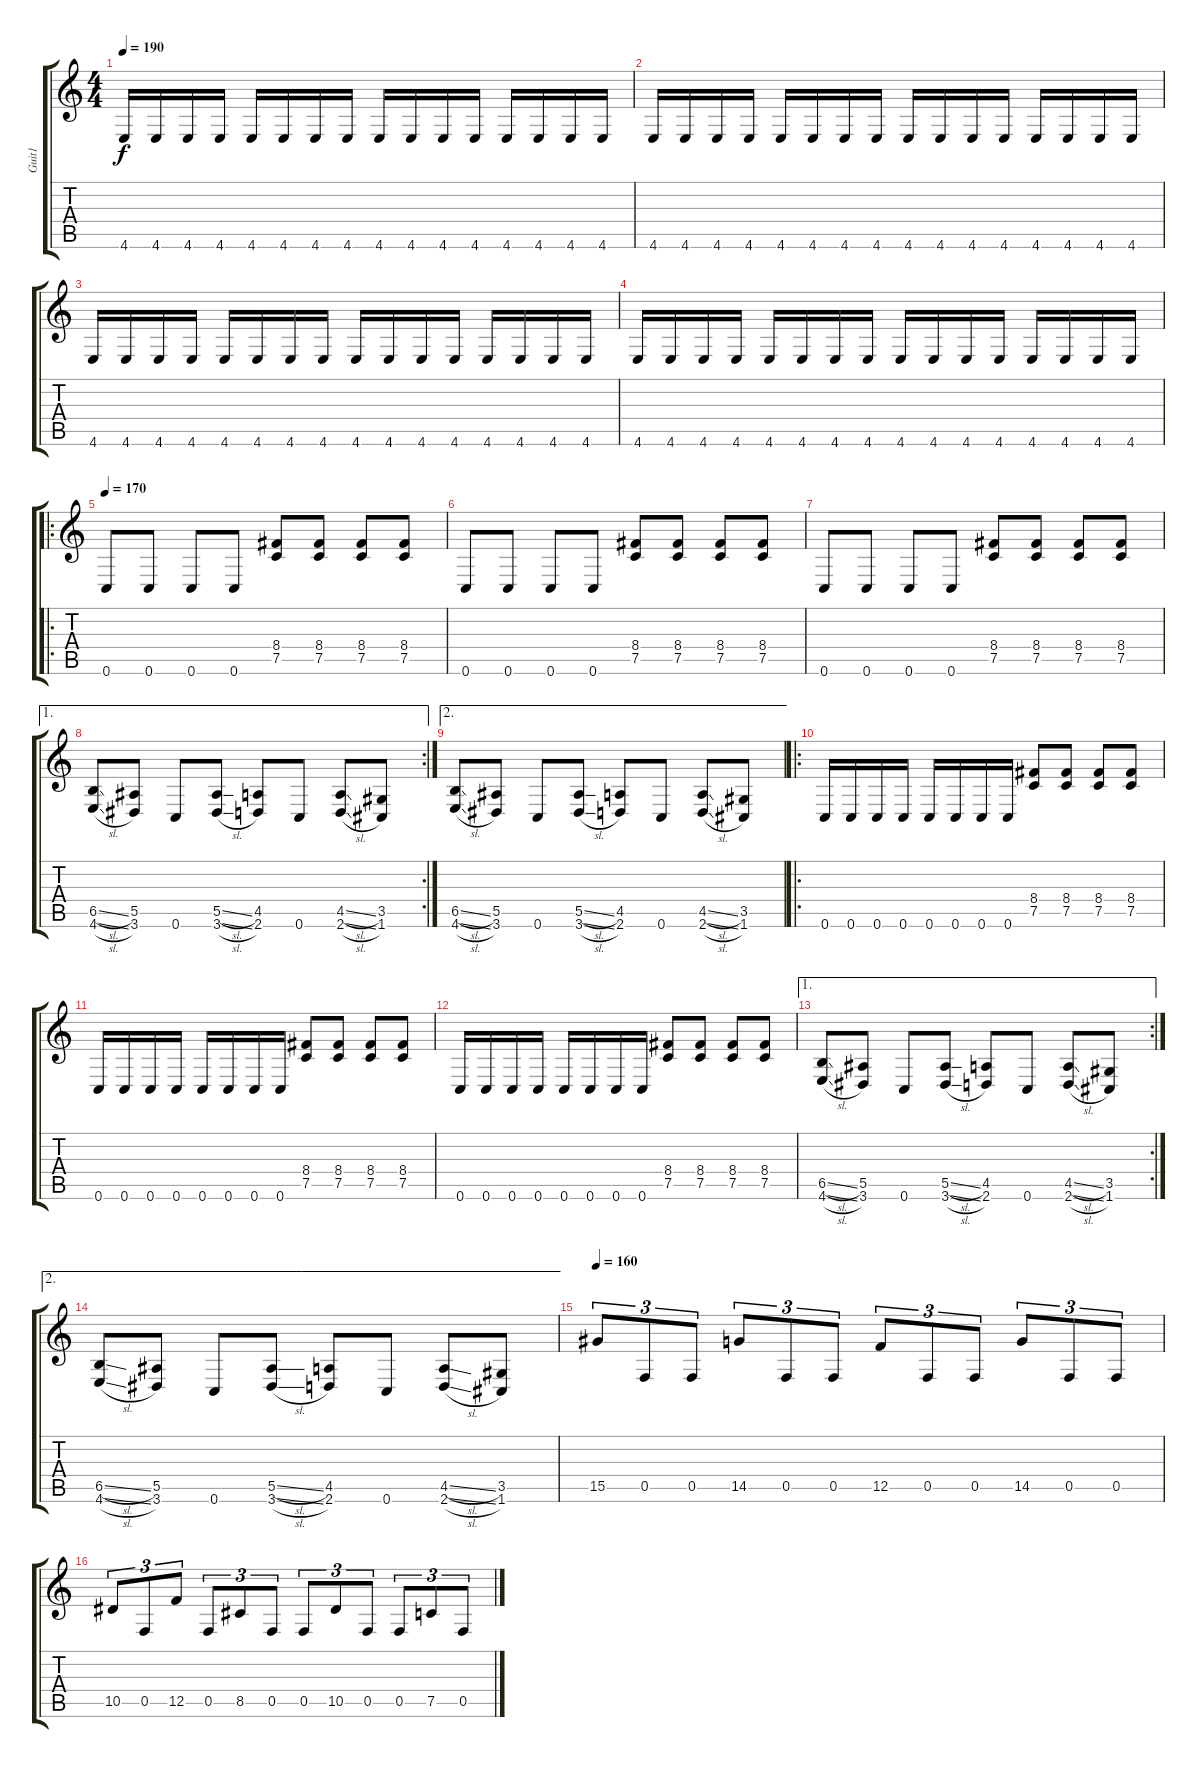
\track ("Guit1" "Guit1") {instrument distortionguitar}
\staff {score tabs}
\tuning (C4 G3 Eb3 Bb2 F2 C2) {hide}
\ts (4 4)
\tempo 190
\clef g2
\ks c
4.6.16{dy f} 4.6.16 4.6.16 4.6.16 4.6.16 4.6.16 4.6.16 4.6.16 4.6.16 4.6.16 4.6.16 4.6.16 4.6.16 4.6.16 4.6.16 4.6.16 |
4.6.16 4.6.16 4.6.16 4.6.16 4.6.16 4.6.16 4.6.16 4.6.16 4.6.16 4.6.16 4.6.16 4.6.16 4.6.16 4.6.16 4.6.16 4.6.16 |
4.6.16 4.6.16 4.6.16 4.6.16 4.6.16 4.6.16 4.6.16 4.6.16 4.6.16 4.6.16 4.6.16 4.6.16 4.6.16 4.6.16 4.6.16 4.6.16 |
4.6.16 4.6.16 4.6.16 4.6.16 4.6.16 4.6.16 4.6.16 4.6.16 4.6.16 4.6.16 4.6.16 4.6.16 4.6.16 4.6.16 4.6.16 4.6.16 |
\ro
\tempo 170
0.6.8 0.6.8 0.6.8 0.6.8 (8.4 7.5).8 (8.4 7.5).8 (8.4 7.5).8 (8.4 7.5).8 |
0.6.8 0.6.8 0.6.8 0.6.8 (8.4 7.5).8 (8.4 7.5).8 (8.4 7.5).8 (8.4 7.5).8 |
0.6.8 0.6.8 0.6.8 0.6.8 (8.4 7.5).8 (8.4 7.5).8 (8.4 7.5).8 (8.4 7.5).8 |
\ae 1
\rc 2
(6.5{sl} 4.6{sl}).8 (5.5 3.6).8 0.6.8 (5.5{sl} 3.6{sl}).8 (4.5 2.6).8 0.6.8 (4.5{sl} 2.6{sl}).8 (3.5 1.6).8 |
\ae 2
(6.5{sl} 4.6{sl}).8 (5.5 3.6).8 0.6.8 (5.5{sl} 3.6{sl}).8 (4.5 2.6).8 0.6.8 (4.5{sl} 2.6{sl}).8 (3.5 1.6).8 |
\ro
0.6.16 0.6.16 0.6.16 0.6.16 0.6.16 0.6.16 0.6.16 0.6.16 (8.4 7.5).8 (8.4 7.5).8 (8.4 7.5).8 (8.4 7.5).8 |
0.6.16 0.6.16 0.6.16 0.6.16 0.6.16 0.6.16 0.6.16 0.6.16 (8.4 7.5).8 (8.4 7.5).8 (8.4 7.5).8 (8.4 7.5).8 |
0.6.16 0.6.16 0.6.16 0.6.16 0.6.16 0.6.16 0.6.16 0.6.16 (8.4 7.5).8 (8.4 7.5).8 (8.4 7.5).8 (8.4 7.5).8 |
\ae 1
\rc 2
(6.5{sl} 4.6{sl}).8 (5.5 3.6).8 0.6.8 (5.5{sl} 3.6{sl}).8 (4.5 2.6).8 0.6.8 (4.5{sl} 2.6{sl}).8 (3.5 1.6).8 |
\ae 2
(6.5{sl} 4.6{sl}).8 (5.5 3.6).8 0.6.8 (5.5{sl} 3.6{sl}).8 (4.5 2.6).8 0.6.8 (4.5{sl} 2.6{sl}).8 (3.5 1.6).8 |
\tempo 160
15.5.8{tu (3 2)} 0.5.8{tu (3 2)} 0.5.8{tu (3 2)} 14.5.8{tu (3 2)} 0.5.8{tu (3 2)} 0.5.8{tu (3 2)} 12.5.8{tu (3 2)} 0.5.8{tu (3 2)} 0.5.8{tu (3 2)} 14.5.8{tu (3 2)} 0.5.8{tu (3 2)} 0.5.8{tu (3 2)} |
10.5.8{tu (3 2)} 0.5.8{tu (3 2)} 12.5.8{tu (3 2)} 0.5.8{tu (3 2)} 8.5.8{tu (3 2)} 0.5.8{tu (3 2)} 0.5.8{tu (3 2)} 10.5.8{tu (3 2)} 0.5.8{tu (3 2)} 0.5.8{tu (3 2)} 7.5.8{tu (3 2)} 0.5.8{tu (3 2)}
